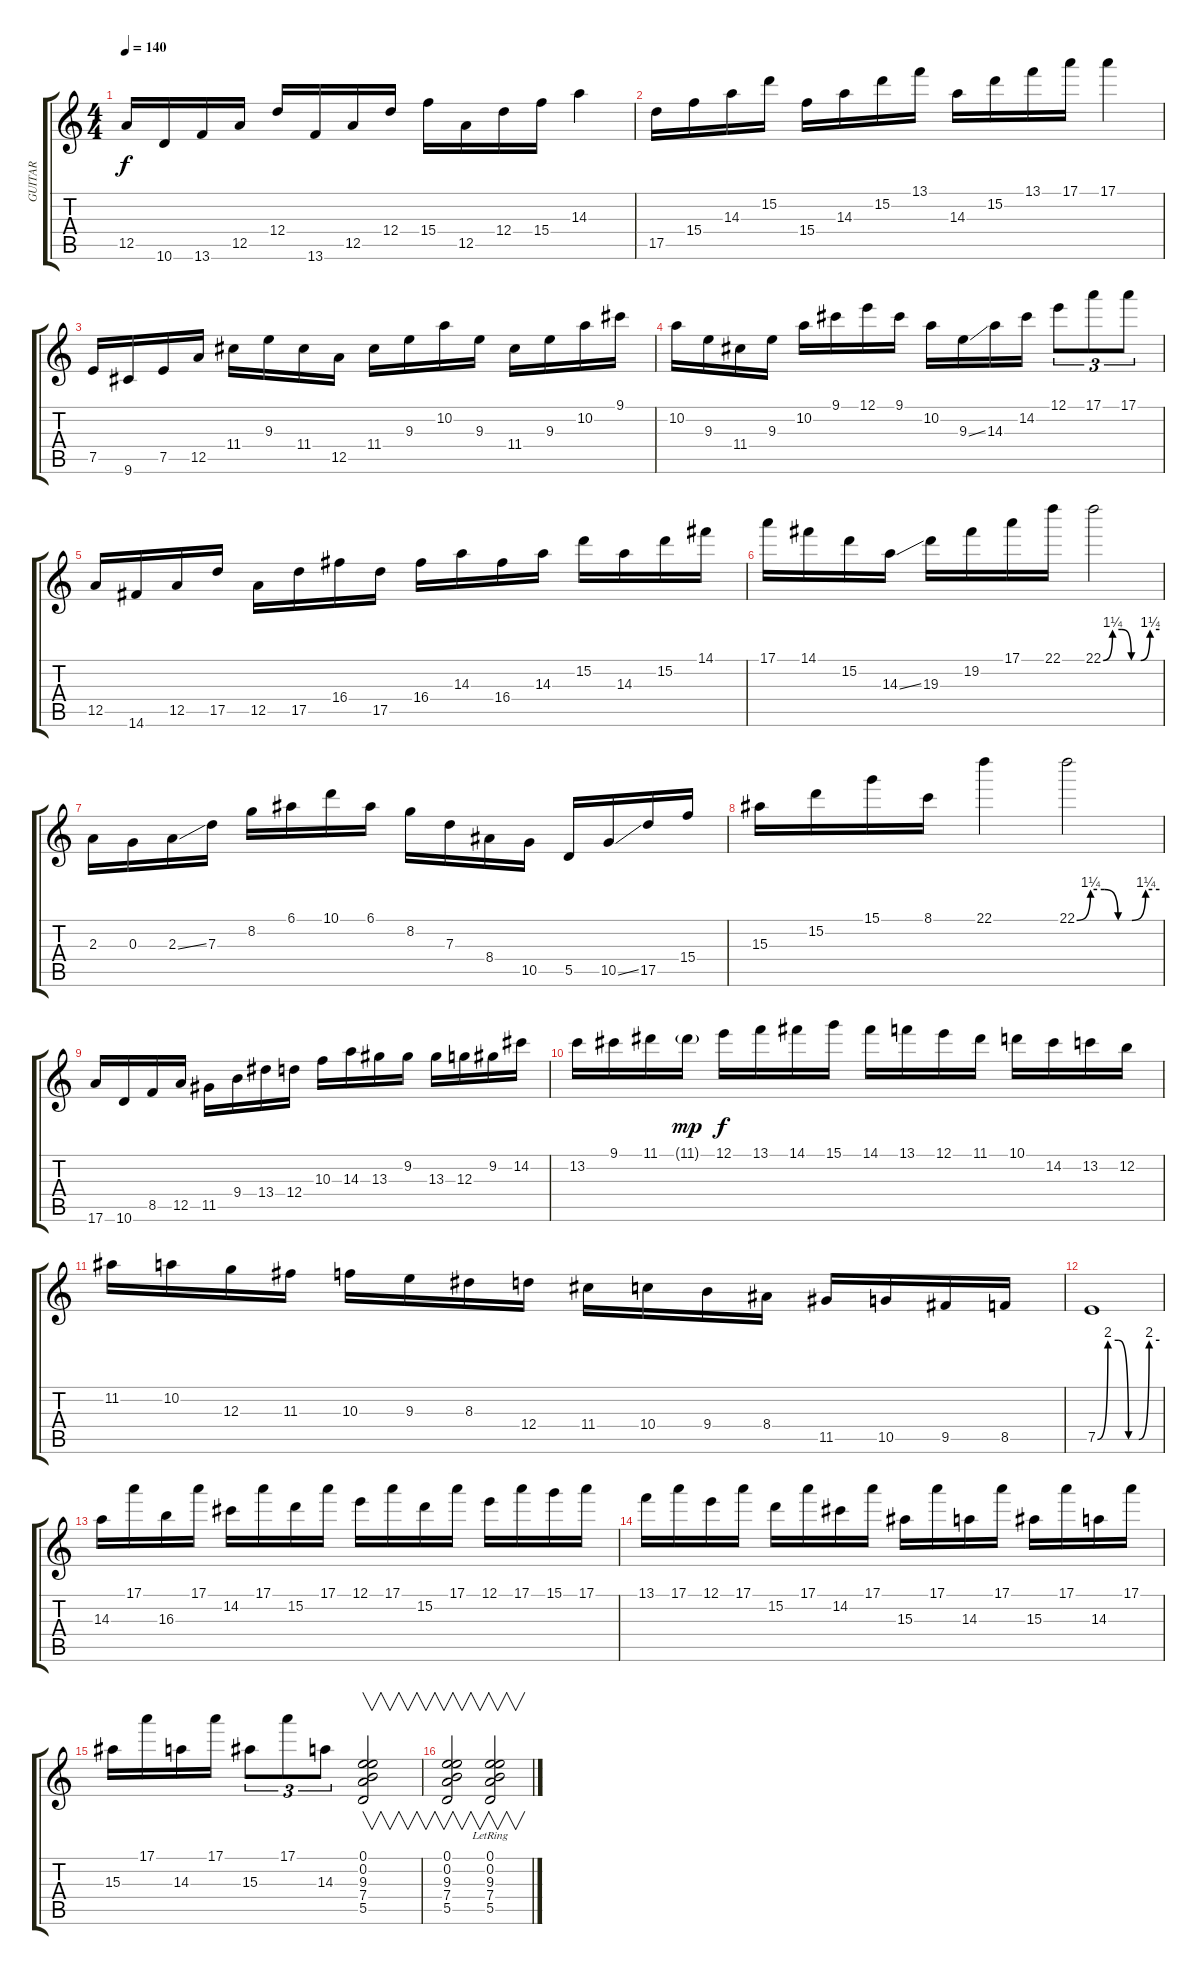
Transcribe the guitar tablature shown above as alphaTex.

\track ("GUITAR" "GUITAR") {instrument overdrivenguitar}
\staff {score tabs}
\tuning (E4 B3 G3 D3 A2 E2) {hide}
\ts (4 4)
\tempo 140
\clef g2
\ks c
12.5.16{dy f instrument overdrivenguitar} 10.6.16 13.6.16 12.5.16 12.4.16 13.6.16 12.5.16 12.4.16 15.4.16 12.5.16 12.4.16 15.4.16 14.3.4 |
17.5.16 15.4.16 14.3.16 15.2.16 15.4.16 14.3.16 15.2.16 13.1.16 14.3.16 15.2.16 13.1.16 17.1.16 17.1.4 |
7.5.16 9.6.16 7.5.16 12.5.16 11.4.16 9.3.16 11.4.16 12.5.16 11.4.16 9.3.16 10.2.16 9.3.16 11.4.16 9.3.16 10.2.16 9.1.16 |
10.2.16 9.3.16 11.4.16 9.3.16 10.2.16 9.1.16 12.1.16 9.1.16 10.2.16 9.3{ss}.16 14.3.16 14.2.16 12.1.8{tu (3 2)} 17.1.8{tu (3 2)} 17.1.8{tu (3 2)} |
12.5.16 14.6.16 12.5.16 17.5.16 12.5.16 17.5.16 16.4.16 17.5.16 16.4.16 14.3.16 16.4.16 14.3.16 15.2.16 14.3.16 15.2.16 14.1.16 |
17.1.16 14.1.16 15.2.16 14.3{ss}.16 19.3.16 19.2.16 17.1.16 22.1.16 22.1{be (custom 0 0 10 5 20 5 30 0 40 0 50 5 60 5)}.2 |
2.3.16 0.3.16 2.3{ss}.16 7.3.16 8.2.16 6.1.16 10.1.16 6.1.16 8.2.16 7.3.16 8.4.16 10.5.16 5.5.16 10.5{ss}.16 17.5.16 15.4.16 |
15.3.16 15.2.16 15.1.16 8.1.16 22.1.4 22.1{be (custom 0 0 10 5 20 5 30 0 40 0 50 5 60 5)}.2 |
17.6.16 10.6.16 8.5.16 12.5.16 11.5.16 9.4.16 13.4.16 12.4.16 10.3.16 14.3.16 13.3.16 9.2.16 13.3.16 12.3.16 9.2.16 14.2.16 |
13.2.16 9.1.16 11.1.16 11.1{g}.16{dy mp} 12.1.16{dy f} 13.1.16 14.1.16 15.1.16 14.1.16 13.1.16 12.1.16 11.1.16 10.1.16 14.2.16 13.2.16 12.2.16 |
11.2.16 10.2.16 12.3.16 11.3.16 10.3.16 9.3.16 8.3.16 12.4.16 11.4.16 10.4.16 9.4.16 8.4.16 11.5.16 10.5.16 9.5.16 8.5.16 |
7.5{be (custom 0 0 10 8 20 8 30 0 40 0 50 8 60 8)}.1 |
14.3.16 17.1.16 16.3.16 17.1.16 14.2.16 17.1.16 15.2.16 17.1.16 12.1.16 17.1.16 15.2.16 17.1.16 12.1.16 17.1.16 15.1.16 17.1.16 |
13.1.16 17.1.16 12.1.16 17.1.16 15.2.16 17.1.16 14.2.16 17.1.16 15.3.16 17.1.16 14.3.16 17.1.16 15.3.16 17.1.16 14.3.16 17.1.16 |
15.3.16 17.1.16 14.3.16 17.1.16 15.3.8{tu (3 2)} 17.1.8{tu (3 2)} 14.3.8{tu (3 2)} (0.1 0.2 9.3 7.4 5.5).2{v} |
(0.1 0.2 9.3 7.4 5.5).2{v} (0.1{lr} 0.2{lr} 9.3{lr} 7.4{lr} 5.5{lr}).2{v}
